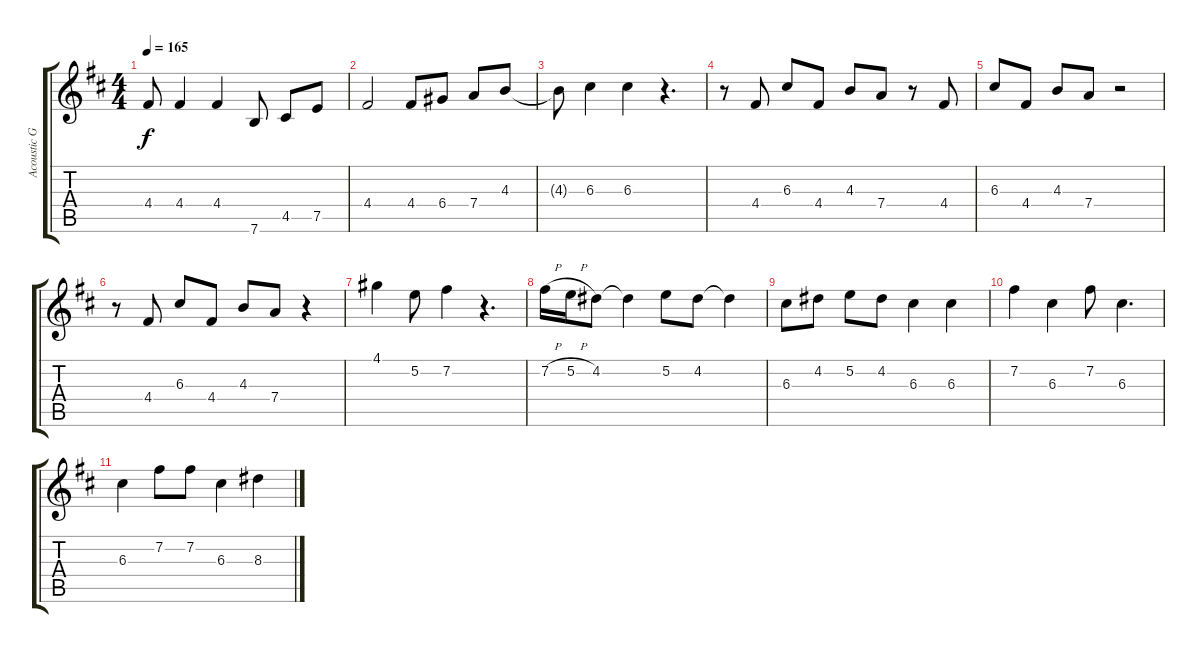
\track ("Acoustic Guitar 2" "Acoustic G") {instrument acousticguitarsteel}
\staff {score tabs}
\tuning (E4 B3 G3 D3 A2 E2) {hide}
\ts (4 4)
\tempo 165
\clef g2
\ks d
4.4{t}.8{dy f} 4.4.4 4.4.4 7.6.8 4.5.8 7.5.8 |
4.4.2 4.4.8 6.4.8 7.4.8 4.3.8 |
4.3{t}.8 6.3.4 6.3.4 r.4{d} |
r.8 4.4.8 6.3.8 4.4.8 4.3.8 7.4.8 r.8 4.4.8 |
6.3.8 4.4.8 4.3.8 7.4.8 r.2 |
r.8 4.4.8 6.3.8 4.4.8 4.3.8 7.4.8 r.4 |
4.1.4 5.2.8 7.2.4 r.4{d} |
7.2{h}.16{volume 0} 5.2{h}.16 4.2.8 4.2{t}.4 5.2.8 4.2.8 4.2{t}.4 |
6.3.8 4.2.8 5.2.8 4.2.8 6.3.4 6.3.4 |
7.2.4 6.3.4 7.2.8 6.3.4{d} |
6.3.4 7.2.8 7.2.8 6.3.4 8.3.4
